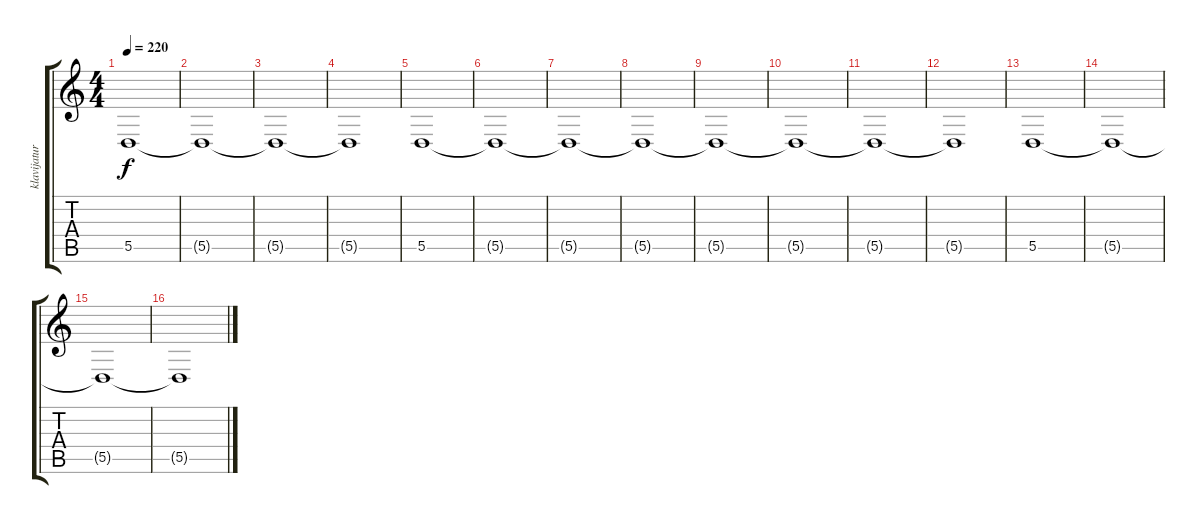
\track ("klavijature" "klavijatur") {instrument stringensemble2}
\staff {score tabs}
\tuning (E4 B3 G3 D3 A2 E2) {hide}
\ts (4 4)
\tempo 220
\clef g2
\ks c
5.5{t}.1{dy f} |
5.5{t}.1 |
5.5{t}.1 |
5.5{t}.1 |
5.5.1 |
5.5{t}.1 |
5.5{t}.1 |
5.5{t}.1 |
5.5{t}.1 |
5.5{t}.1 |
5.5{t}.1 |
5.5{t}.1 |
5.5.1 |
5.5{t}.1 |
5.5{t}.1 |
5.5{t}.1
